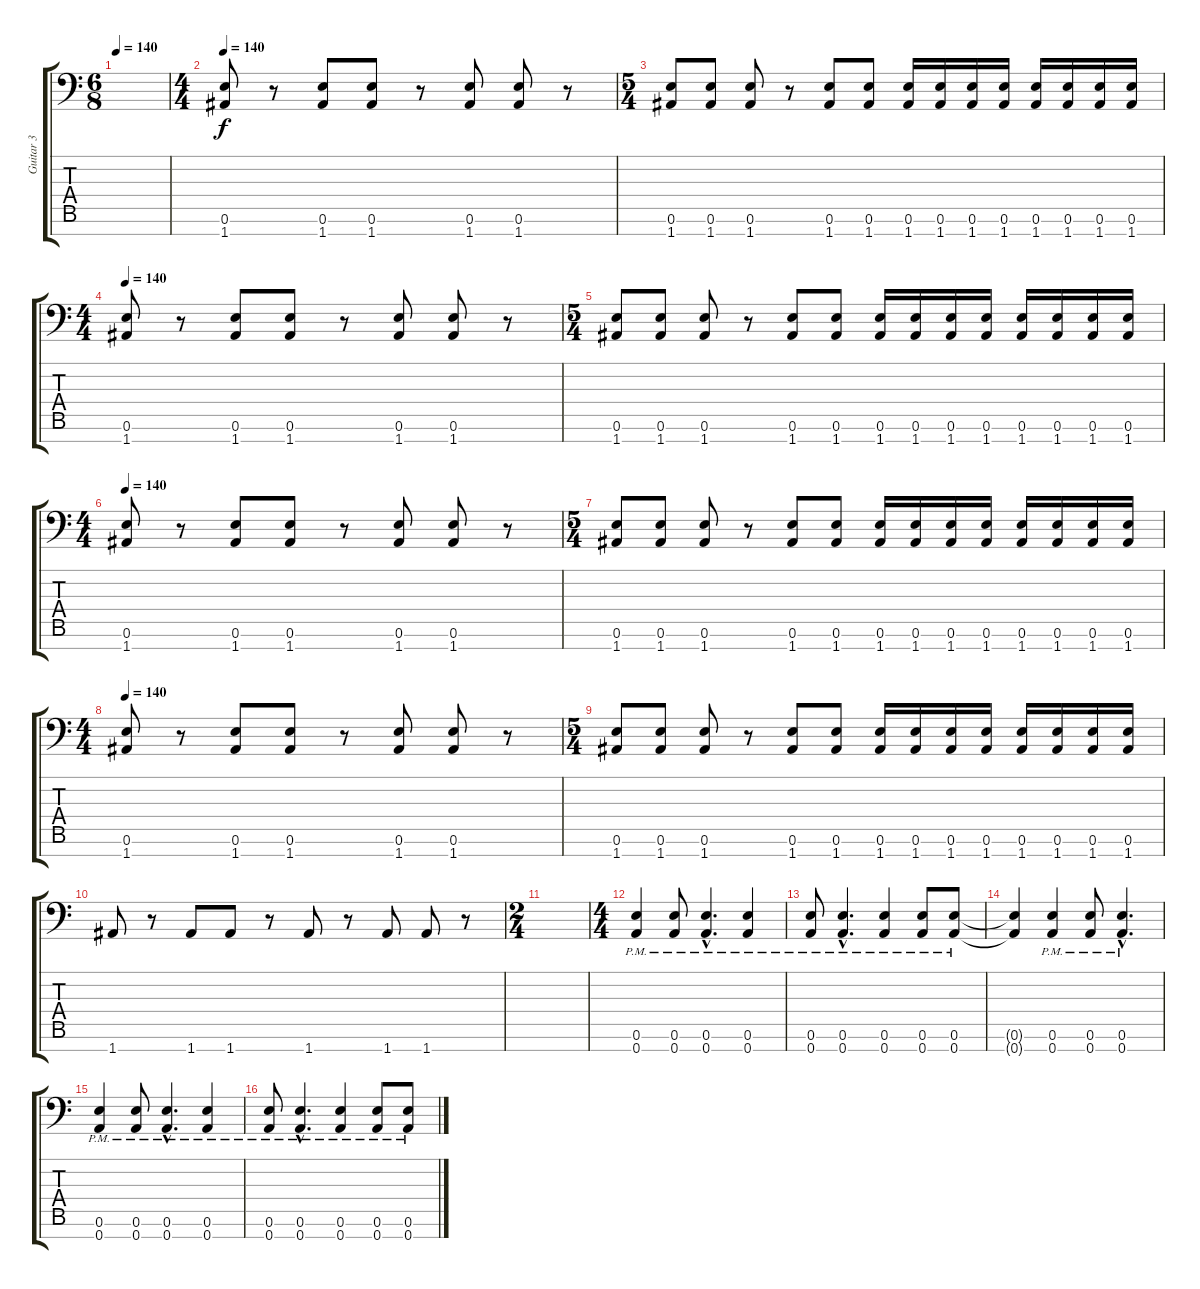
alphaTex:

\track ("Guitar 3" "Guitar 3") {instrument distortionguitar}
\staff {score tabs}
\tuning (E4 B3 Gb3 D3 A2 E2 A1) {hide}
\ts (6 8)
\tempo 140
\clef f4
\ks c
|
\ts (4 4)
\tempo 140
(0.6 1.7).8 r.8 (0.6 1.7).8 (0.6 1.7).8 r.8 (0.6 1.7).8 (0.6 1.7).8 r.8 |
\ts (5 4)
(0.6 1.7).8 (0.6 1.7).8 (0.6 1.7).8 r.8 (0.6 1.7).8 (0.6 1.7).8 (0.6 1.7).16 (0.6 1.7).16 (0.6 1.7).16 (0.6 1.7).16 (0.6 1.7).16 (0.6 1.7).16 (0.6 1.7).16 (0.6 1.7).16 |
\ts (4 4)
\tempo 140
(0.6 1.7).8 r.8 (0.6 1.7).8 (0.6 1.7).8 r.8 (0.6 1.7).8 (0.6 1.7).8 r.8 |
\ts (5 4)
(0.6 1.7).8 (0.6 1.7).8 (0.6 1.7).8 r.8 (0.6 1.7).8 (0.6 1.7).8 (0.6 1.7).16 (0.6 1.7).16 (0.6 1.7).16 (0.6 1.7).16 (0.6 1.7).16 (0.6 1.7).16 (0.6 1.7).16 (0.6 1.7).16 |
\ts (4 4)
\tempo 140
(0.6 1.7).8 r.8 (0.6 1.7).8 (0.6 1.7).8 r.8 (0.6 1.7).8 (0.6 1.7).8 r.8 |
\ts (5 4)
(0.6 1.7).8 (0.6 1.7).8 (0.6 1.7).8 r.8 (0.6 1.7).8 (0.6 1.7).8 (0.6 1.7).16 (0.6 1.7).16 (0.6 1.7).16 (0.6 1.7).16 (0.6 1.7).16 (0.6 1.7).16 (0.6 1.7).16 (0.6 1.7).16 |
\ts (4 4)
\tempo 140
(0.6 1.7).8 r.8 (0.6 1.7).8 (0.6 1.7).8 r.8 (0.6 1.7).8 (0.6 1.7).8 r.8 |
\ts (5 4)
(0.6 1.7).8 (0.6 1.7).8 (0.6 1.7).8 r.8 (0.6 1.7).8 (0.6 1.7).8 (0.6 1.7).16 (0.6 1.7).16 (0.6 1.7).16 (0.6 1.7).16 (0.6 1.7).16 (0.6 1.7).16 (0.6 1.7).16 (0.6 1.7).16 |
1.7.8 r.8 1.7.8 1.7.8 r.8 1.7.8 r.8 1.7.8 1.7.8 r.8 |
\ts (2 4)
|
\ts (4 4)
(0.6{pm} 0.7{pm}).4 (0.6{pm} 0.7{pm}).8 (0.6{hac pm} 0.7{hac pm}).4{d} (0.6{pm} 0.7{pm}).4 |
(0.6{pm} 0.7{pm}).8 (0.6{hac pm} 0.7{hac pm}).4{d} (0.6{pm} 0.7{pm}).4 (0.6{pm} 0.7{pm}).8 (0.6{pm} 0.7{pm}).8 |
(0.6{t} 0.7{t}).4 (0.6{pm} 0.7{pm}).4 (0.6{pm} 0.7{pm}).8 (0.6{hac pm} 0.7{hac pm}).4{d} |
(0.6{pm} 0.7{pm}).4 (0.6{pm} 0.7{pm}).8 (0.6{hac pm} 0.7{hac pm}).4{d} (0.6{pm} 0.7{pm}).4 |
(0.6{pm} 0.7{pm}).8 (0.6{hac pm} 0.7{hac pm}).4{d} (0.6{pm} 0.7{pm}).4 (0.6{pm} 0.7{pm}).8 (0.6{pm} 0.7{pm}).8
